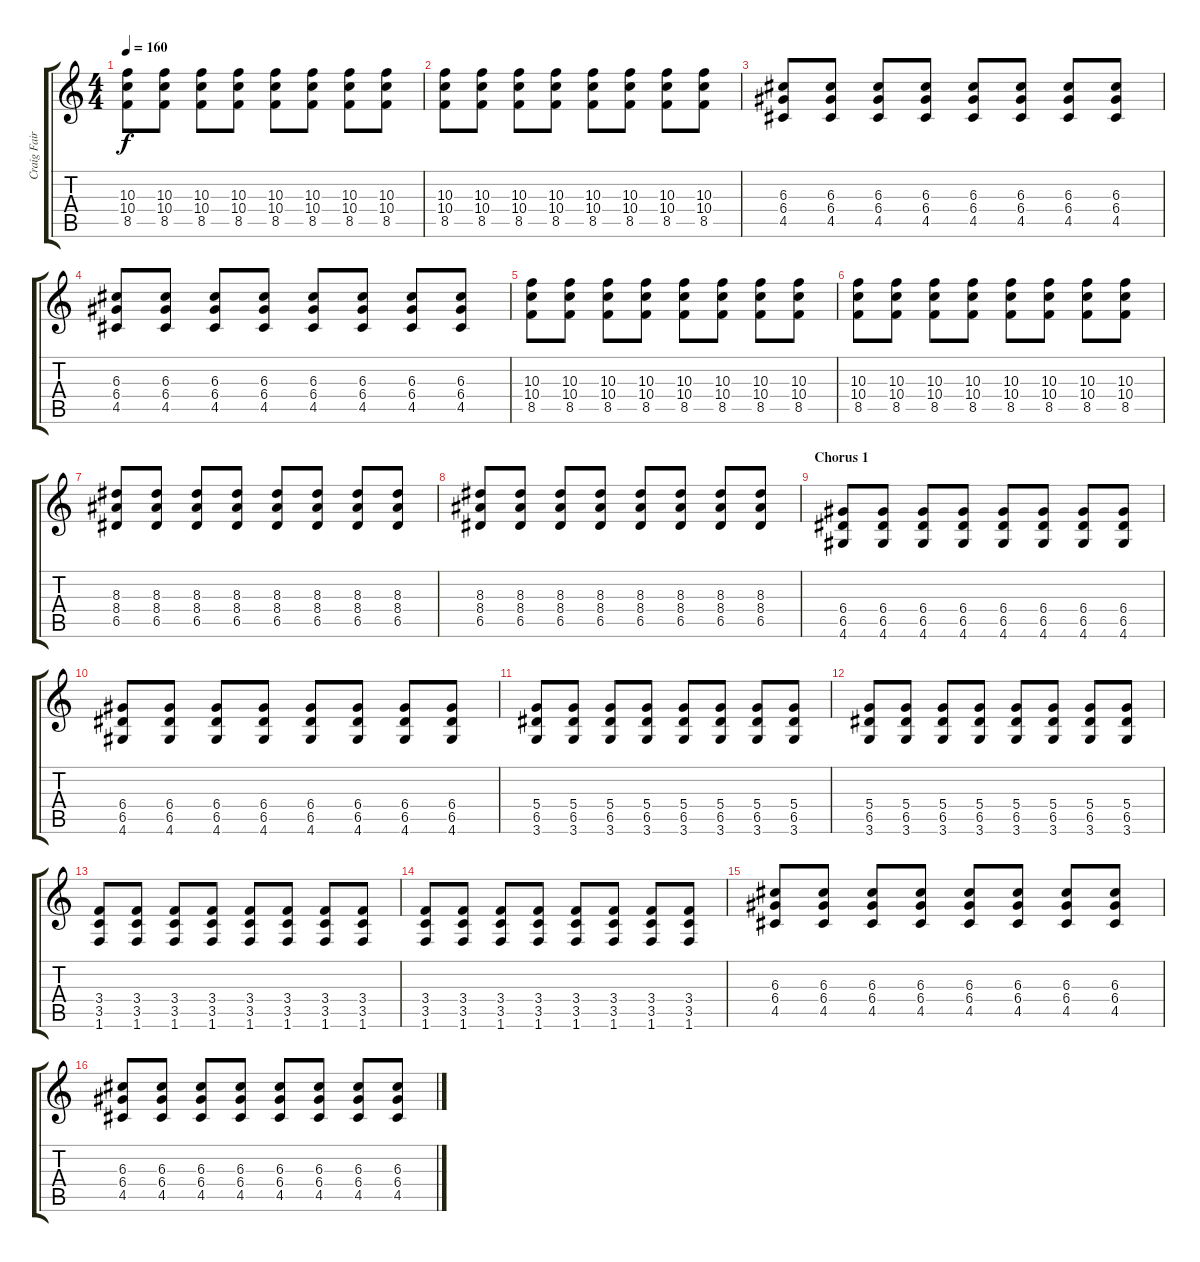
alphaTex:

\track ("Craig Fairbaugh Guitar 1" "Craig Fair") {instrument overdrivenguitar}
\staff {score tabs}
\tuning (E4 B3 G3 D3 A2 E2) {hide}
\ts (4 4)
\tempo 160
\clef g2
\ks c
(10.3 10.4 8.5).8{dy f} (10.3 10.4 8.5).8 (10.3 10.4 8.5).8 (10.3 10.4 8.5).8 (10.3 10.4 8.5).8 (10.3 10.4 8.5).8 (10.3 10.4 8.5).8 (10.3 10.4 8.5).8 |
(10.3 10.4 8.5).8 (10.3 10.4 8.5).8 (10.3 10.4 8.5).8 (10.3 10.4 8.5).8 (10.3 10.4 8.5).8 (10.3 10.4 8.5).8 (10.3 10.4 8.5).8 (10.3 10.4 8.5).8 |
(6.3 6.4 4.5).8 (6.3 6.4 4.5).8 (6.3 6.4 4.5).8 (6.3 6.4 4.5).8 (6.3 6.4 4.5).8 (6.3 6.4 4.5).8 (6.3 6.4 4.5).8 (6.3 6.4 4.5).8 |
(6.3 6.4 4.5).8 (6.3 6.4 4.5).8 (6.3 6.4 4.5).8 (6.3 6.4 4.5).8 (6.3 6.4 4.5).8 (6.3 6.4 4.5).8 (6.3 6.4 4.5).8 (6.3 6.4 4.5).8 |
(10.3 10.4 8.5).8 (10.3 10.4 8.5).8 (10.3 10.4 8.5).8 (10.3 10.4 8.5).8 (10.3 10.4 8.5).8 (10.3 10.4 8.5).8 (10.3 10.4 8.5).8 (10.3 10.4 8.5).8 |
(10.3 10.4 8.5).8 (10.3 10.4 8.5).8 (10.3 10.4 8.5).8 (10.3 10.4 8.5).8 (10.3 10.4 8.5).8 (10.3 10.4 8.5).8 (10.3 10.4 8.5).8 (10.3 10.4 8.5).8 |
(8.3 8.4 6.5).8 (8.3 8.4 6.5).8 (8.3 8.4 6.5).8 (8.3 8.4 6.5).8 (8.3 8.4 6.5).8 (8.3 8.4 6.5).8 (8.3 8.4 6.5).8 (8.3 8.4 6.5).8 |
(8.3 8.4 6.5).8 (8.3 8.4 6.5).8 (8.3 8.4 6.5).8 (8.3 8.4 6.5).8 (8.3 8.4 6.5).8 (8.3 8.4 6.5).8 (8.3 8.4 6.5).8 (8.3 8.4 6.5).8 |
\section ("" "Chorus 1")
(6.4 6.5 4.6).8 (6.4 6.5 4.6).8 (6.4 6.5 4.6).8 (6.4 6.5 4.6).8 (6.4 6.5 4.6).8 (6.4 6.5 4.6).8 (6.4 6.5 4.6).8 (6.4 6.5 4.6).8 |
(6.4 6.5 4.6).8 (6.4 6.5 4.6).8 (6.4 6.5 4.6).8 (6.4 6.5 4.6).8 (6.4 6.5 4.6).8 (6.4 6.5 4.6).8 (6.4 6.5 4.6).8 (6.4 6.5 4.6).8 |
(5.4 6.5 3.6).8 (5.4 6.5 3.6).8 (5.4 6.5 3.6).8 (5.4 6.5 3.6).8 (5.4 6.5 3.6).8 (5.4 6.5 3.6).8 (5.4 6.5 3.6).8 (5.4 6.5 3.6).8 |
(5.4 6.5 3.6).8 (5.4 6.5 3.6).8 (5.4 6.5 3.6).8 (5.4 6.5 3.6).8 (5.4 6.5 3.6).8 (5.4 6.5 3.6).8 (5.4 6.5 3.6).8 (5.4 6.5 3.6).8 |
(3.4 3.5 1.6).8 (3.4 3.5 1.6).8 (3.4 3.5 1.6).8 (3.4 3.5 1.6).8 (3.4 3.5 1.6).8 (3.4 3.5 1.6).8 (3.4 3.5 1.6).8 (3.4 3.5 1.6).8 |
(3.4 3.5 1.6).8 (3.4 3.5 1.6).8 (3.4 3.5 1.6).8 (3.4 3.5 1.6).8 (3.4 3.5 1.6).8 (3.4 3.5 1.6).8 (3.4 3.5 1.6).8 (3.4 3.5 1.6).8 |
(6.3 6.4 4.5).8 (6.3 6.4 4.5).8 (6.3 6.4 4.5).8 (6.3 6.4 4.5).8 (6.3 6.4 4.5).8 (6.3 6.4 4.5).8 (6.3 6.4 4.5).8 (6.3 6.4 4.5).8 |
(6.3 6.4 4.5).8 (6.3 6.4 4.5).8 (6.3 6.4 4.5).8 (6.3 6.4 4.5).8 (6.3 6.4 4.5).8 (6.3 6.4 4.5).8 (6.3 6.4 4.5).8 (6.3 6.4 4.5).8
